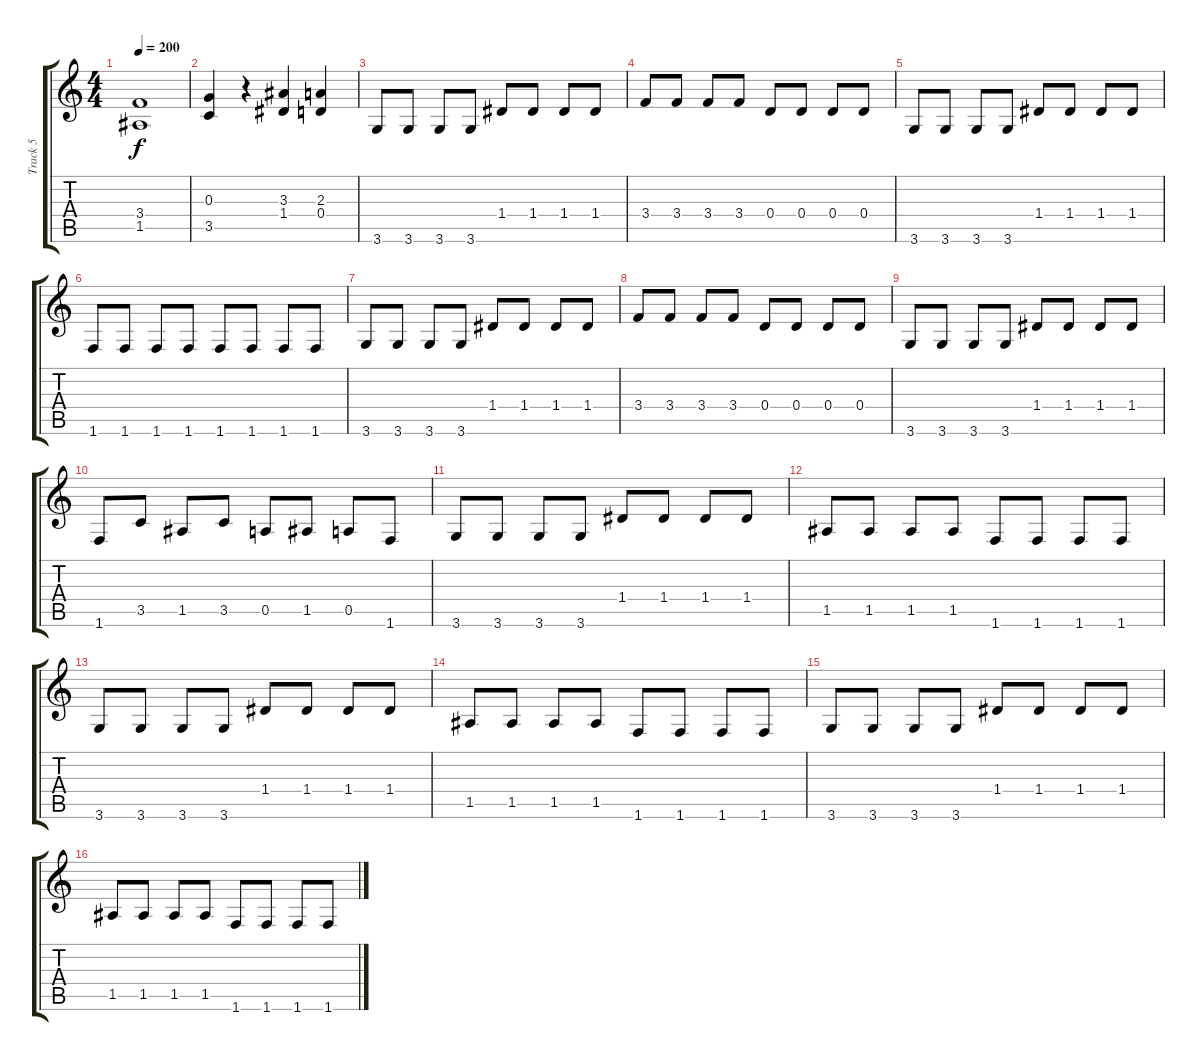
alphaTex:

\track ("Track 5" "Track 5") {instrument distortionguitar}
\staff {score tabs}
\tuning (E4 B3 G3 D3 A2 E2) {hide}
\ts (4 4)
\tempo 200
\clef g2
\ks c
(3.4 1.5).1{dy f} |
(0.3 3.5).4 r.4 (3.3 1.4).4 (2.3 0.4).4 |
3.6.8 3.6.8 3.6.8 3.6.8 1.4.8 1.4.8 1.4.8 1.4.8 |
3.4.8 3.4.8 3.4.8 3.4.8 0.4.8 0.4.8 0.4.8 0.4.8 |
3.6.8 3.6.8 3.6.8 3.6.8 1.4.8 1.4.8 1.4.8 1.4.8 |
1.6.8 1.6.8 1.6.8 1.6.8 1.6.8 1.6.8 1.6.8 1.6.8 |
3.6.8 3.6.8 3.6.8 3.6.8 1.4.8 1.4.8 1.4.8 1.4.8 |
3.4.8 3.4.8 3.4.8 3.4.8 0.4.8 0.4.8 0.4.8 0.4.8 |
3.6.8 3.6.8 3.6.8 3.6.8 1.4.8 1.4.8 1.4.8 1.4.8 |
1.6.8 3.5.8 1.5.8 3.5.8 0.5.8 1.5.8 0.5.8 1.6.8 |
3.6.8 3.6.8 3.6.8 3.6.8 1.4.8 1.4.8 1.4.8 1.4.8 |
1.5.8 1.5.8 1.5.8 1.5.8 1.6.8 1.6.8 1.6.8 1.6.8 |
3.6.8 3.6.8 3.6.8 3.6.8 1.4.8 1.4.8 1.4.8 1.4.8 |
1.5.8 1.5.8 1.5.8 1.5.8 1.6.8 1.6.8 1.6.8 1.6.8 |
3.6.8 3.6.8 3.6.8 3.6.8 1.4.8 1.4.8 1.4.8 1.4.8 |
1.5.8 1.5.8 1.5.8 1.5.8 1.6.8 1.6.8 1.6.8 1.6.8
